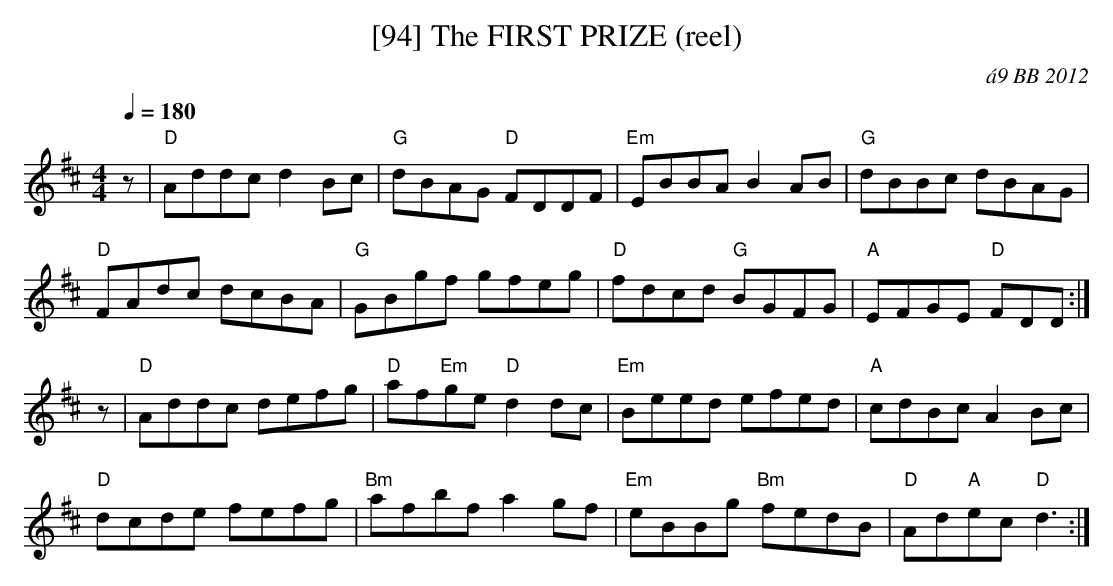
X:1
T:[94] The FIRST PRIZE (reel)
C:\'a9 BB 2012
M:4/4
Q:1/4=180
K:D
z|"D"Addc d2 Bc|"G"dBAG "D"FDDF|"Em"EBBA B2 AB|"G"dBBc dBAG|
"D"FAdc dcBA|"G"GBgf gfeg|"D"fdcd "G"BGFG|"A"EFGE "D"FDD :|
z|"D"Addc defg|"D"af"Em"ge "D"d2 dc|"Em"Beed efed|"A"cdBc A2 Bc|
"D"dcde fefg|"Bm"afbf a2 gf|"Em"eBBg "Bm"fedB|"D"Ad"A"ec "D"d3 :|
